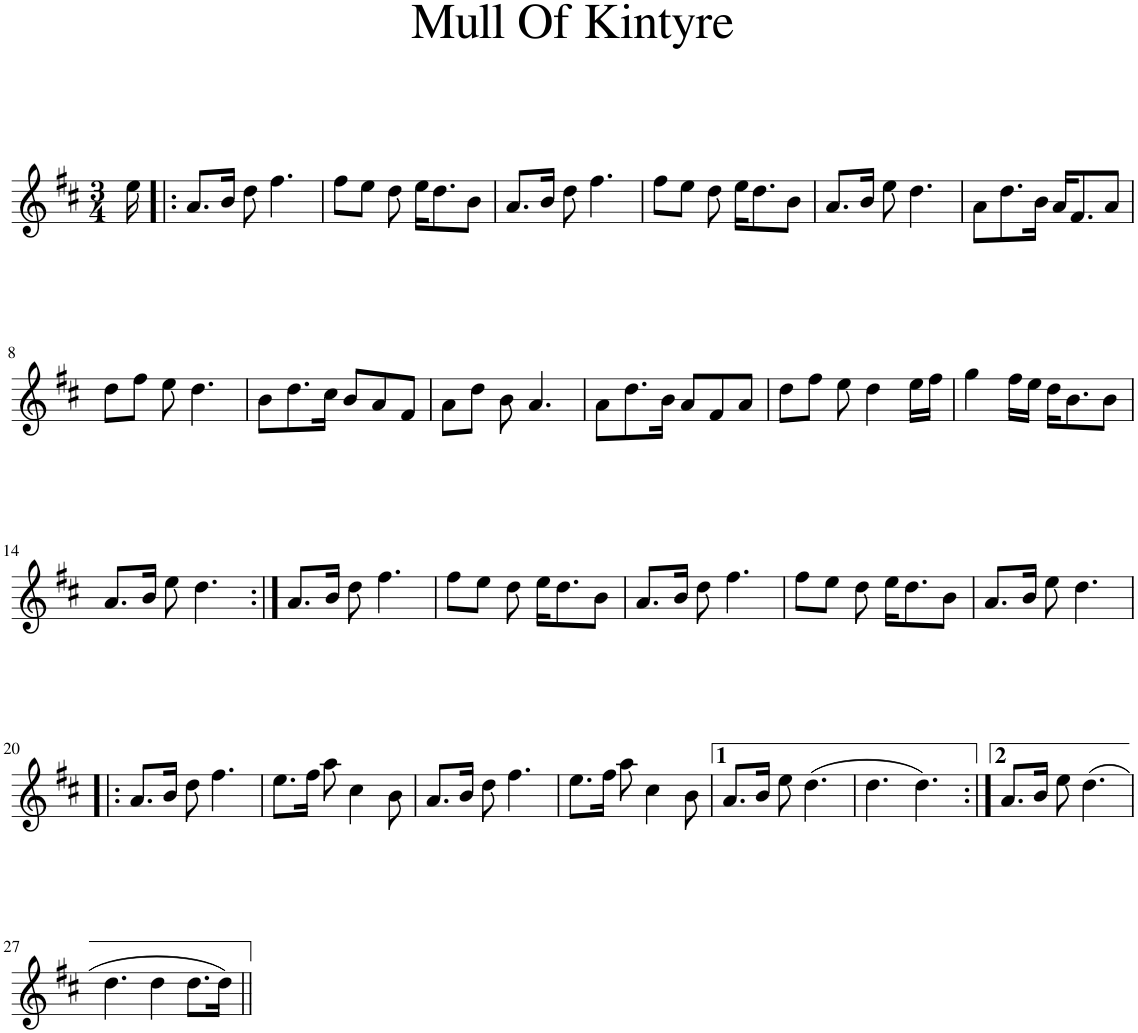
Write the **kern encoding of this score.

**kern
*part1
*staff1
*I"Piano
*I'Pno
*clefG2
*k[f#c#]
*D:
*M3/4
=1
16ee\
=2!|:
8.a/L
16b/Jk
8dd\
4.ff#\
=3
8ff#\L
8ee\J
8dd\
16ee\KL
8.dd\
8b\J
=4
8.a/L
16b/Jk
8dd\
4.ff#\
=5
8ff#\L
8ee\J
8dd\
16ee\KL
8.dd\
8b\J
=6
8.a/L
16b/Jk
8ee\
4.dd\
=7
8a\L
8.dd\
16b\Jk
16a/KL
8.f#/
8a/J
!!LO:LB:g=z
=8
8dd\L
8ff#\J
8ee\
4.dd\
=9
8b\L
8.dd\
16cc#\Jk
8b/L
8a/
8f#/J
=10
8a\L
8dd\J
8b\
4.a/
=11
8a\L
8.dd\
16b\Jk
8a/L
8f#/
8a/J
=12
8dd\L
8ff#\J
8ee\
4dd\
16ee\LL
16ff#\JJ
=13
4gg\
16ff#\LL
16ee\JJ
16dd\KL
8.b\
8b\J
!!LO:LB:g=z
=14
8.a/L
16b/Jk
8ee\
4.dd\
=15:|!
8.a/L
16b/Jk
8dd\
4.ff#\
=16
8ff#\L
8ee\J
8dd\
16ee\KL
8.dd\
8b\J
=17
8.a/L
16b/Jk
8dd\
4.ff#\
=18
8ff#\L
8ee\J
8dd\
16ee\KL
8.dd\
8b\J
=19
8.a/L
16b/Jk
8ee\
4.dd\
!!LO:LB:g=z
=20!|:
8.a/L
16b/Jk
8dd\
4.ff#\
=21
8.ee\L
16ff#\Jk
8aa\
4cc#\
8b\
=22
8.a/L
16b/Jk
8dd\
4.ff#\
=23
8.ee\L
16ff#\Jk
8aa\
4cc#\
8b\
=24
8.a/L
16b/Jk
8ee\
(4.dd\
=25
4.dd\
4.dd\)
=26:|!
8.a/L
16b/Jk
8ee\
(4.dd\
!!LO:LB:g=z
=27
4.dd\
4dd\
[8dd\L
16ryy
16dd\Jk)
=28||
16dd\L]
=
*-
